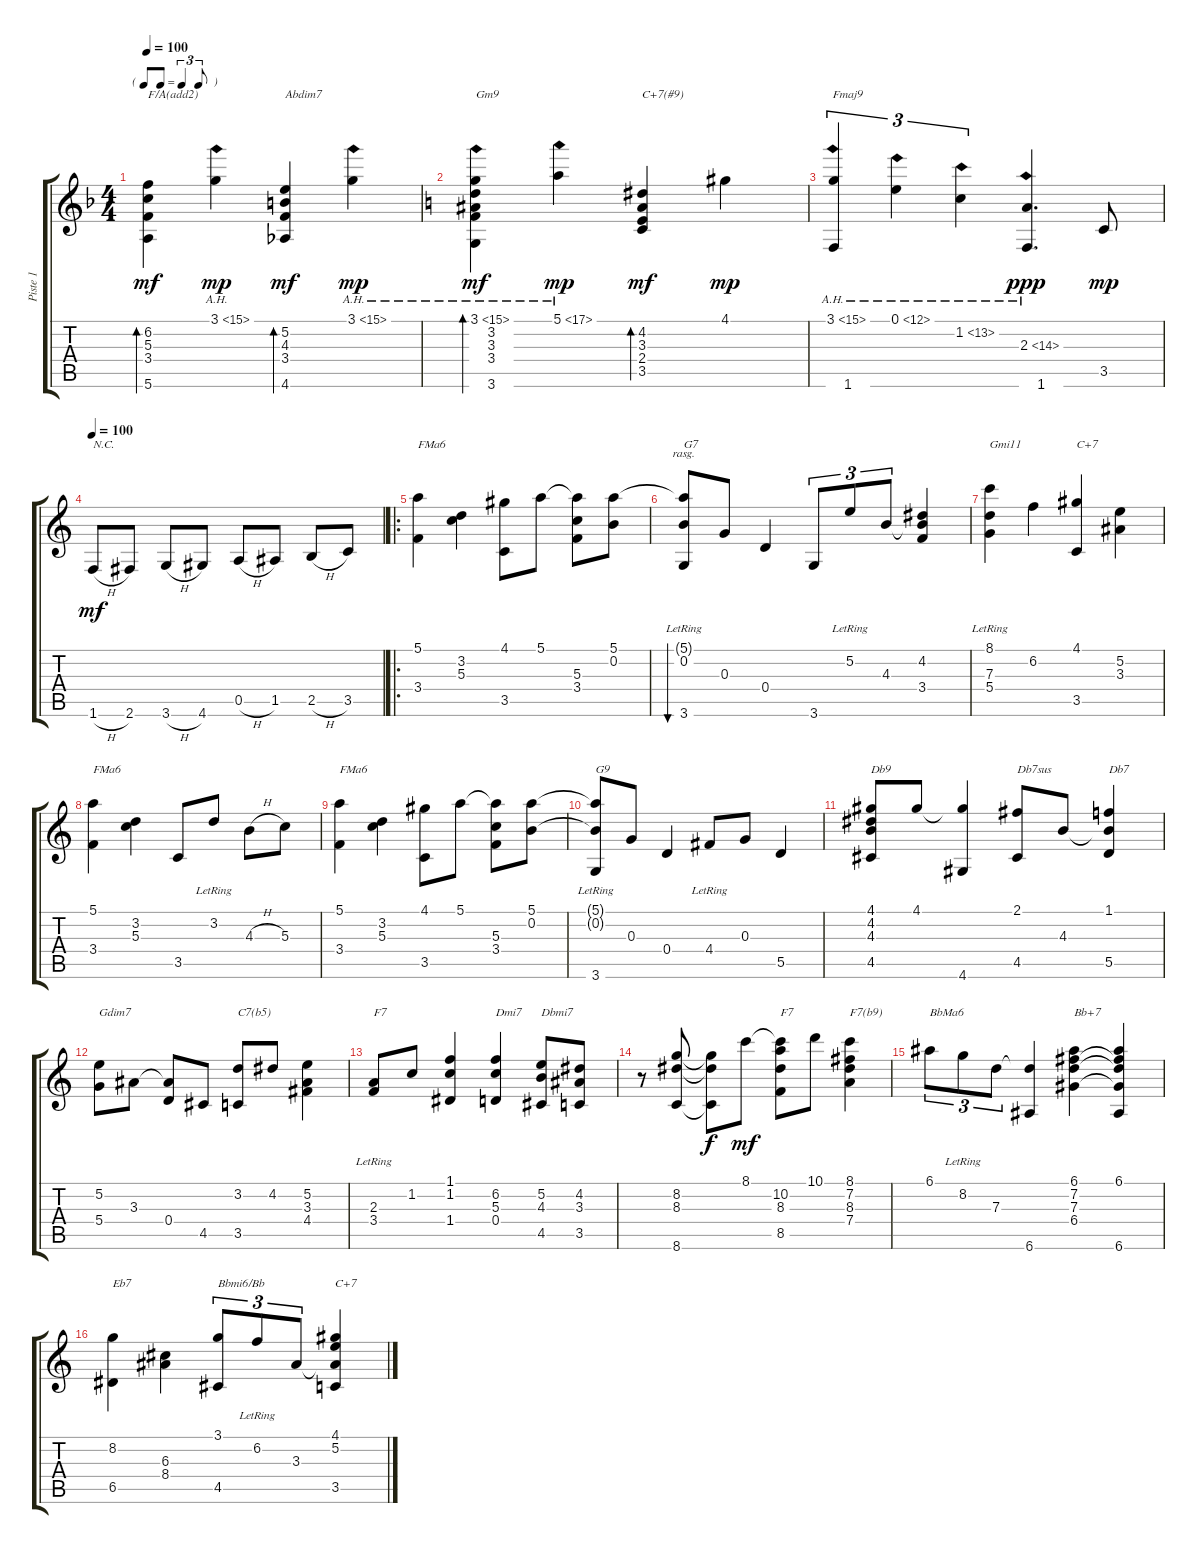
\track ("Piste 1" "Piste 1") {instrument electricguitarjazz}
\staff {score tabs}
\tuning (E4 B3 G3 D3 A2 E2) {hide}
\ts (4 4)
\tf triplet8th
\tempo 100
\tempo 80
\tempo 100
\clef g2
\ks f
(6.2 5.3 3.4 5.6).4{bd 240 txt "F/A(add2)" dy mf instrument electricguitarjazz beam Down} 3.1{ah 12}.4{dy mp} (5.2 4.3 3.4 4.6).4{bd 240 txt "Abdim7" dy mf} 3.1{ah 12}.4{dy mp} |
\ks c
(3.1{ah 12} 3.2 3.3 3.4 3.6).4{bd 240 txt "Gm9" dy mf beam Down} 5.1{ah 12}.4{dy mp} (4.2 3.3 2.4 3.5).4{bd 240 txt "C+7(#9)" dy mf} 4.1.4{dy mp} |
(3.1{ah 12} 1.6).4{tu (3 2) txt "Fmaj9"} 0.1{ah 12}.4{tu (3 2)} 1.2{ah 12}.4{tu (3 2)} (2.3{ah 12} 1.6).4{d dy ppp beam Up} 3.5.8{dy mp} |
\tempo 100
1.6{h}.8{txt "N.C." dy mf} 2.6.8 3.6{h}.8 4.6.8 0.5{h}.8 1.5.8 2.5{h}.8 3.5.8 |
\ro
(5.1 3.4).4{txt "FMa6"} (3.2 5.3).4 (4.1 3.5).8 5.1.8 (5.1{t} 5.3 3.4).8 (5.1 0.2).8 |
(5.1{t} 0.2{lr} 3.6).8{bu 120 rasg ii txt "G7"} 0.3.8 0.4.4 3.6.8{tu (3 2)} 5.2{lr}.8{tu (3 2)} 4.3.8{tu (3 2)} (4.2 4.3{t} 3.4).4 |
(8.1 7.3{lr} 5.4).4{txt "Gmi11" beam Down} 6.2.4 (4.1 3.5).4{txt "C+7"} (5.2 3.3).4 |
(5.1 3.4).4{txt "FMa6" beam Down} (3.2 5.3).4 3.5.8 3.2{lr}.8 4.3{h}.8 5.3.8 |
(5.1 3.4).4{txt "FMa6" beam Down} (3.2 5.3).4 (4.1 3.5).8 5.1.8 (5.1{t} 5.3 3.4).8 (5.1 0.2).8 |
(5.1{t} 0.2{t} 3.6{lr}).8{txt "G9"} 0.3.8 0.4.4 4.4{lr}.8 0.3.8 5.5.4 |
(4.1 4.2 4.3 4.5).8{txt "Db9"} 4.1.8 (4.1{t} 4.6).4 (2.1 4.5).8{txt "Db7sus"} 4.3.8 (1.1 4.3{t} 5.5).4{txt "Db7"} |
(5.2 5.4).8{txt "Gdim7"} 3.3.8 (3.3{t} 0.4).8 4.5.8 (3.2 3.5).8{txt "C7(b5)"} 4.2.8 (5.2 3.3 4.4).4 |
(2.3{lr} 3.4).8{txt "F7"} 1.2.8 (1.1 1.2 1.4).4 (6.2 5.3 0.4).4{txt "Dmi7"} (5.2 4.3 4.5).8{txt "Dbmi7"} (4.2 3.3 3.5).8 |
r.8 (8.2 8.3 8.6).8 (8.2{t} 8.3{t} 8.6{t}).8{dy f} 8.1.8{dy mf} (8.1{t} 10.2 8.3 8.5).8{txt "F7"} 10.1.8 (8.1 7.2 8.3 7.4).4{txt "F7(b9)"} |
6.1.8{tu (3 2) txt "BbMa6"} 8.2{lr}.8{tu (3 2)} 7.3.8{tu (3 2)} (7.3{t} 6.6).4 (6.1 7.2 7.3 6.4).4{txt "Bb+7"} (6.1 7.2{t} 7.3{t} 6.4{t} 6.6).4 |
(8.2 6.5).4{txt "Eb7" beam Down} (6.3 8.4).4 (3.1 4.5).8{tu (3 2) txt "Bbmi6/Bb"} 6.2{lr}.8{tu (3 2)} 3.3.8{tu (3 2)} (4.1 5.2 3.3{t} 3.5).4{txt "C+7"}
